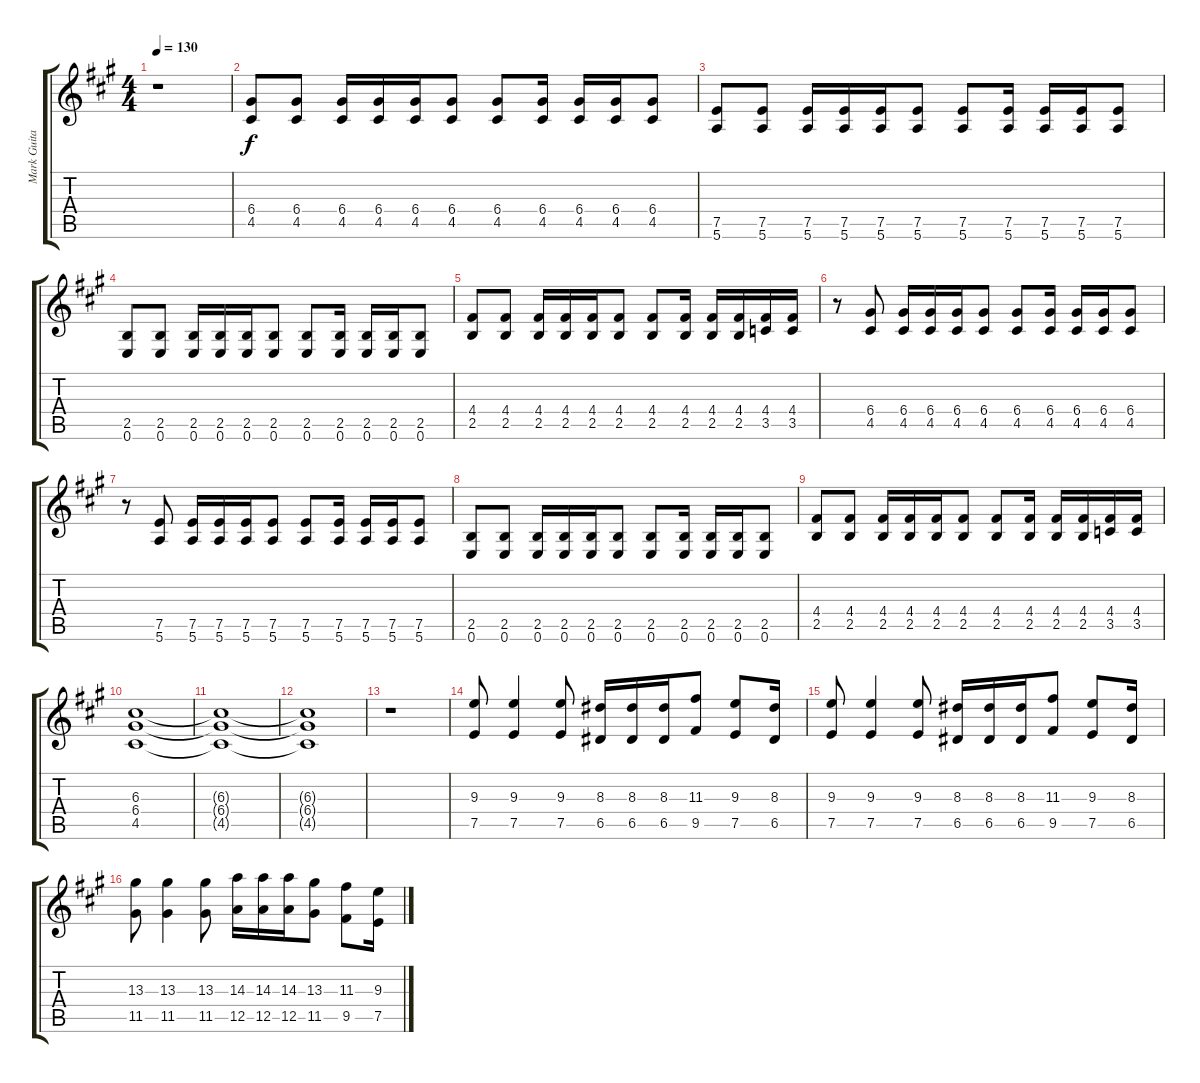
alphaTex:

\track ("Mark Guitar" "Mark Guita") {instrument distortionguitar}
\staff {score tabs}
\tuning (E4 B3 G3 D3 A2 E2) {hide}
\ts (4 4)
\tempo 130
\clef g2
\ks a
r.1{dy f instrument distortionguitar} |
(6.4 4.5).8 (6.4 4.5).8 (6.4 4.5).16 (6.4 4.5).16 (6.4 4.5).16 (6.4 4.5).8 (6.4 4.5).8 (6.4 4.5).16 (6.4 4.5).16 (6.4 4.5).16 (6.4 4.5).8 |
(7.5 5.6).8 (7.5 5.6).8 (7.5 5.6).16 (7.5 5.6).16 (7.5 5.6).16 (7.5 5.6).8 (7.5 5.6).8 (7.5 5.6).16 (7.5 5.6).16 (7.5 5.6).16 (7.5 5.6).8 |
(2.5 0.6).8 (2.5 0.6).8 (2.5 0.6).16 (2.5 0.6).16 (2.5 0.6).16 (2.5 0.6).8 (2.5 0.6).8 (2.5 0.6).16 (2.5 0.6).16 (2.5 0.6).16 (2.5 0.6).8 |
(4.4 2.5).8 (4.4 2.5).8 (4.4 2.5).16 (4.4 2.5).16 (4.4 2.5).16 (4.4 2.5).8 (4.4 2.5).8 (4.4 2.5).16 (4.4 2.5).16 (4.4 2.5).16 (4.4 3.5).16 (4.4 3.5).16 |
r.8 (6.4 4.5).8 (6.4 4.5).16 (6.4 4.5).16 (6.4 4.5).16 (6.4 4.5).8 (6.4 4.5).8 (6.4 4.5).16 (6.4 4.5).16 (6.4 4.5).16 (6.4 4.5).8 |
r.8 (7.5 5.6).8 (7.5 5.6).16 (7.5 5.6).16 (7.5 5.6).16 (7.5 5.6).8 (7.5 5.6).8 (7.5 5.6).16 (7.5 5.6).16 (7.5 5.6).16 (7.5 5.6).8 |
(2.5 0.6).8 (2.5 0.6).8 (2.5 0.6).16 (2.5 0.6).16 (2.5 0.6).16 (2.5 0.6).8 (2.5 0.6).8 (2.5 0.6).16 (2.5 0.6).16 (2.5 0.6).16 (2.5 0.6).8 |
(4.4 2.5).8 (4.4 2.5).8 (4.4 2.5).16 (4.4 2.5).16 (4.4 2.5).16 (4.4 2.5).8 (4.4 2.5).8 (4.4 2.5).16 (4.4 2.5).16 (4.4 2.5).16 (4.4 3.5).16 (4.4 3.5).16 |
(6.3 6.4 4.5).1 |
(6.3{t} 6.4{t} 4.5{t}).1{volume 0} |
(6.3{t} 6.4{t} 4.5{t}).1 |
r.1 |
(9.3 7.5).8{volume 13} (9.3 7.5).4 (9.3 7.5).8 (8.3 6.5).16 (8.3 6.5).16 (8.3 6.5).16 (11.3 9.5).8 (9.3 7.5).8 (8.3 6.5).16 |
(9.3 7.5).8 (9.3 7.5).4 (9.3 7.5).8 (8.3 6.5).16 (8.3 6.5).16 (8.3 6.5).16 (11.3 9.5).8 (9.3 7.5).8 (8.3 6.5).16 |
(13.3 11.5).8 (13.3 11.5).4 (13.3 11.5).8 (14.3 12.5).16 (14.3 12.5).16 (14.3 12.5).16 (13.3 11.5).8 (11.3 9.5).8 (9.3 7.5).16
